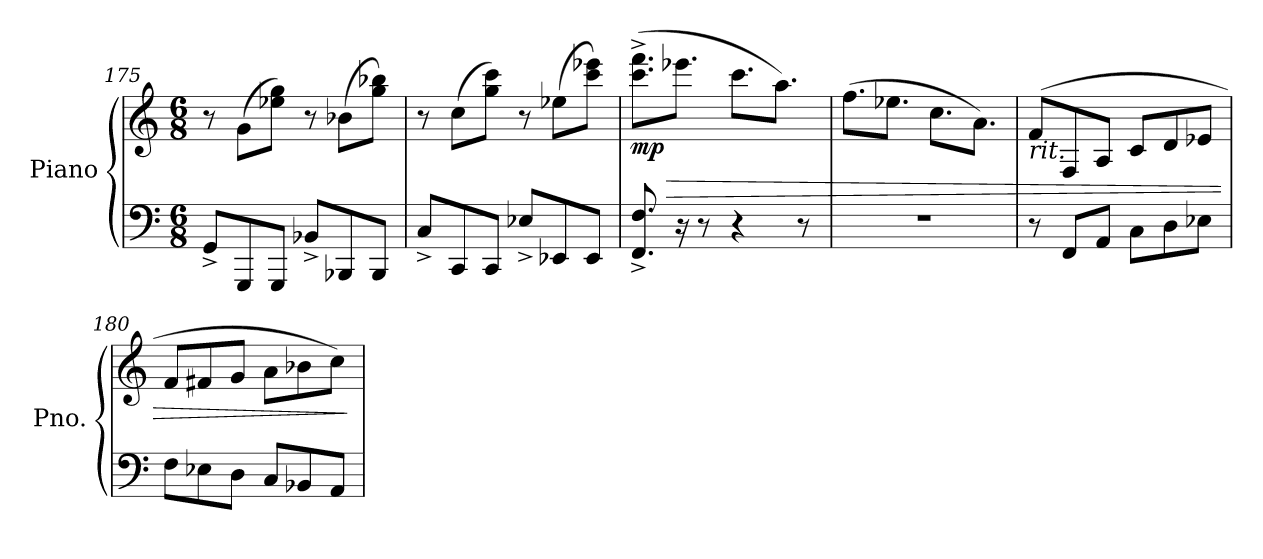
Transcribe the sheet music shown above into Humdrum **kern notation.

**kern	**kern	**dynam
*part1	*part1	*part1
*staff2	*staff1	*staff1/2
*I"Piano	*	*
*I'Pno.	*	*
*clefF4	*clefG2	*
*k[]	*k[]	*
*M6/8	*M6/8	*
=175	=175	=175
8GG^/L	8r	.
8GGG/	(>8g\L	.
8GGG/J	8ee-X\ 8gg\J)	.
8BB-X^/L	8r	.
8BBB-X/	(>8b-X\L	.
8BBB-/J	8gg\ 8bb-X\J)	.
!!LO:PB:g=z
=176	=176	=176
8C^/L	8r	.
8CC/	(>8cc\L	.
8CC/J	8gg\ 8ccc\J)	.
8E-X^/L	8r	.
8EE-X/	(>8ee-X\L	.
8EE-/J	8ccc\ 8eee-X\J)	.
=177	=177	=177
!	!	!LO:HP:b
!	!	!LO:DY:n=1:b
8.FF/^ 8.F/^	(>8.ccc\^ 8.fff\^L	> mp
16r	8.eee-X\J	.
8r	.	.
4r	8.ccc\L	.
.	8.aa\J)	.
8r	.	.
=178	=178	=178
2.r	(>8.ff\L	.
.	8.ee-X\J	.
.	8.cc\L	.
.	8.a\J)	.
=179	=179	=179
*	*MM243	*
!	!LO:TX:b:i:t=rit.	!
8r	(>8f/L	.
8FF/L	8F/	.
8AA/J	8A/J	.
*	*MM234	*
8C\L	8c/L	.
8D\	8d/	.
8E-X\J	8e-X/J	.
=180	=180	=180
*	*MM225	*
8F\L	8f/L	.
8E-X\	8f#X/	.
8D\J	8g/J	.
*	*MM218	*
8C/L	8a\L	.
8BB-X/	8b-X\	.
8AA/J	8cc\J)	.
.	.	]
=	=	=
*-	*-	*-
